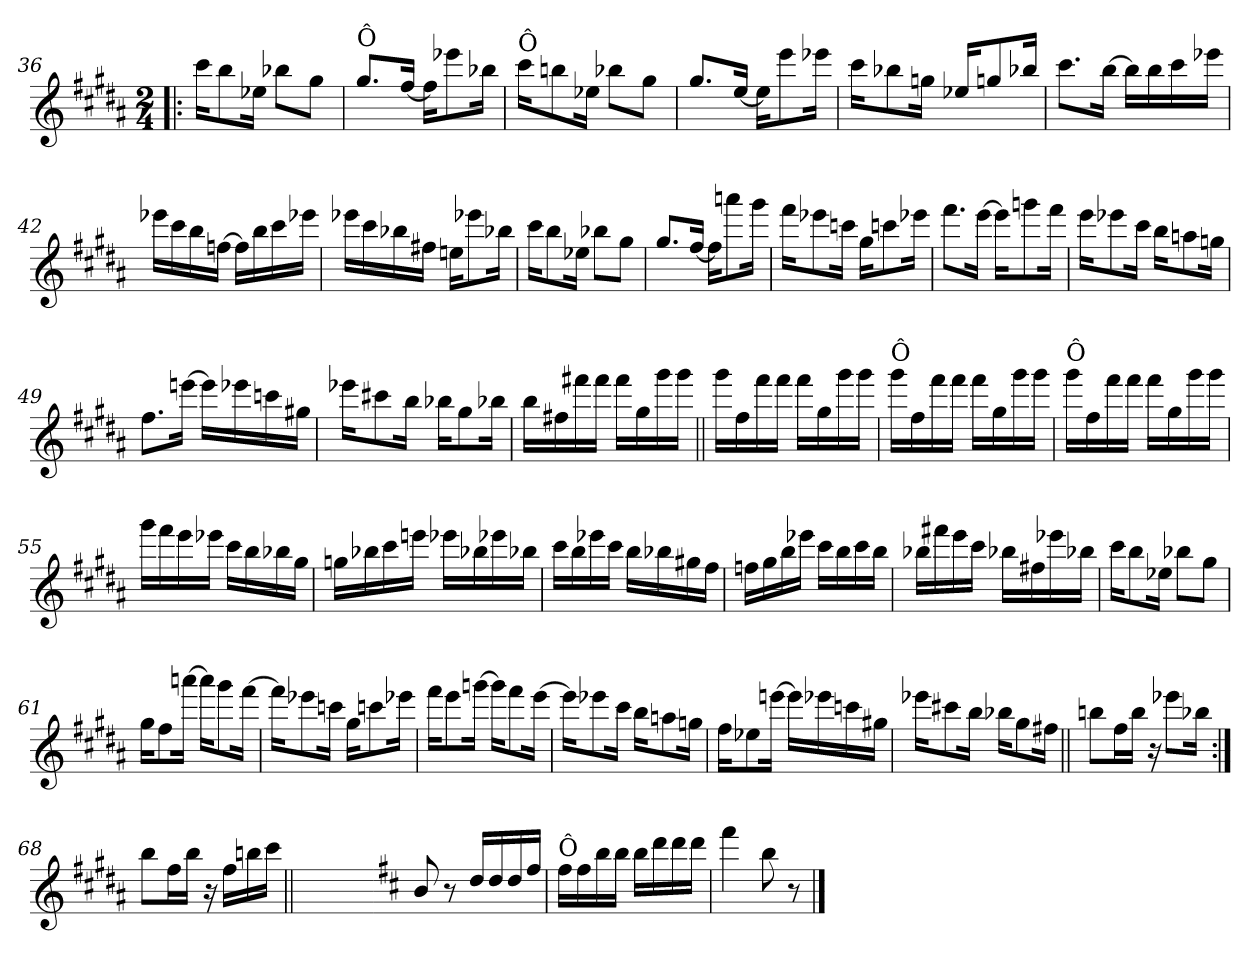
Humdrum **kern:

**kern
*part1
*staff1
*clefG2
*k[f#c#g#d#a#]
*B:
*M2/4
=36!|:
16ccc#\KL
8bb\
16ee-X\Jk
8bb-X\L
8gg#\J
=37
!LO:TX:a:t=Ô
8.gg#/L
[16ff#/Jk
16ff#\KL]
8eee-X\
16bb-X\Jk
=38
!LO:TX:a:t=Ô
16ccc#\KL
8bbn\
16ee-X\Jk
8bb-X\L
8gg#\J
=39
8.gg#/L
[16ee/Jk
16ee\KL]
8eee\
16eee-X\Jk
!!LO:LB:g=z
=40
16ccc#\KL
8bb-X\
16ggn\Jk
16ee-X/KL
8ggn/
16bb-X/Jk
=41
8.ccc#\L
[16bb\Jk
16bb\LL]
16bb\
16ccc#\
16eee-X\JJ
=42
16eee-X\LL
16ccc#\
16bb\
[16ffn\JJ
16ff\LL]
16bb\
16ccc#\
16eee-X\JJ
=43
16eee-X\LL
16ccc#\
16bb-X\
16ff#X\JJ
16een\KL
8eee-X\
16bb-X\Jk
=44
16ccc#\KL
8bb\
16ee-X\Jk
8bb-X\L
8gg#\J
!!LO:LB:g=z
=45
8.gg#/L
[16ff#/Jk
16ff#\KL]
8aaan\
16ggg#\Jk
=46
16fff#\KL
8eee-X\
16cccn\Jk
16gg#\KL
8cccn\
16eee-X\Jk
=47
8.fff#\L
[16eee\Jk
16eee\KL]
8gggn\
16fff#\Jk
=48
16eee\KL
8eee-X\
16ccc#\Jk
16bb\KL
8aan\
16ggn\Jk
!!LO:LB:g=z
=49
8.ff#\L
[16eeen\Jk
16eeen\LL]
16eee-X\
16cccn\
16gg#X\JJ
=50
16eee-X\KL
8ccc#X\
16bb\Jk
16bb-X\KL
8gg#\
16bb-X\Jk
=51
16bb\LL
16ff#X\
16fff#X\
16fff#\JJ
16fff#\LL
16gg#\
16ggg#\
16ggg#\JJ
=52||
16ggg#\LL
16ff#\
16fff#\
16fff#\JJ
16fff#\LL
16gg#\
16ggg#\
16ggg#\JJ
!!LO:LB:g=z
=53
!LO:TX:a:t=Ô
16ggg#\LL
16ff#\
16fff#\
16fff#\JJ
16fff#\LL
16gg#\
16ggg#\
16ggg#\JJ
=54
!LO:TX:a:t=Ô
16ggg#\LL
16ff#\
16fff#\
16fff#\JJ
16fff#\LL
16gg#\
16ggg#\
16ggg#\JJ
=55
16ggg#\LL
16fff#\
16eee\
16eee-X\JJ
16ccc#\LL
16bb\
16bb-X\
16gg#\JJ
=56
16ggn\LL
16bb-X\
16ccc#\
16eeen\JJ
16eee-X\LL
16bb-X\
16eee-X\
16bb-X\JJ
!!LO:LB:g=z
=57
16ccc#\LL
16bb\
16eee-X\
16ccc#\JJ
16bb\LL
16bb-X\
16gg#X\
16ff#\JJ
=58
16ffn\LL
16gg#\
16bb\
16eee-X\JJ
16ccc#\LL
16bb\
16ccc#\
16bb\JJ
=59
16bb-X\LL
16fff#X\
16eee\
16ccc#\JJ
16bb-X\LL
16ff#X\
16eee-X\
16bb-X\JJ
=60
16ccc#\KL
8bb\
16ee-X\Jk
8bb-X\L
8gg#\J
!!LO:LB:g=z
=61
16gg#\KL
8ff#\
[16aaan\Jk
16aaan\KL]
8ggg#\
[16fff#\Jk
=62
16fff#\KL]
8eee-X\
16cccn\Jk
16gg#\KL
8cccn\
16eee-X\Jk
=63
16fff#\KL
8eee\
[16gggn\Jk
16ggg\KL]
8fff#\
[16eee\Jk
=64
16eee\KL]
8eee-X\
16ccc#\Jk
16bb\KL
8aan\
16ggn\Jk
!!LO:LB:g=z
=65
16ff#\KL
8ee-X\
[16eeen\Jk
16eeen\LL]
16eee-X\
16cccn\
16gg#X\JJ
=66
16eee-X\KL
8ccc#X\
16bb\Jk
16bb-X\KL
8gg#\
16ff#X\Jk
=67||
8bbn\L
16ff#\L
16bb\JJ
16r
8eee-X\L
16bb-X\Jk
=68:|!
8bb\L
16ff#\L
16bb\JJ
16r
16ff#\LL
16bbn\
16ccc#\JJ
=68X682||
2ryy
!!LO:LB:g=z
=69-
*k[f#c#]
*D:
8b/
8r
16dd/LL
16dd/
16dd/
16ff#/JJ
=70
!LO:TX:a:t=Ô
16ff#\LL
16ff#\
16bb\
16bb\JJ
16bb\LL
16ddd\
16ddd\
16ddd\JJ
=71
4fff#\
8bb\
8r
==
*-
